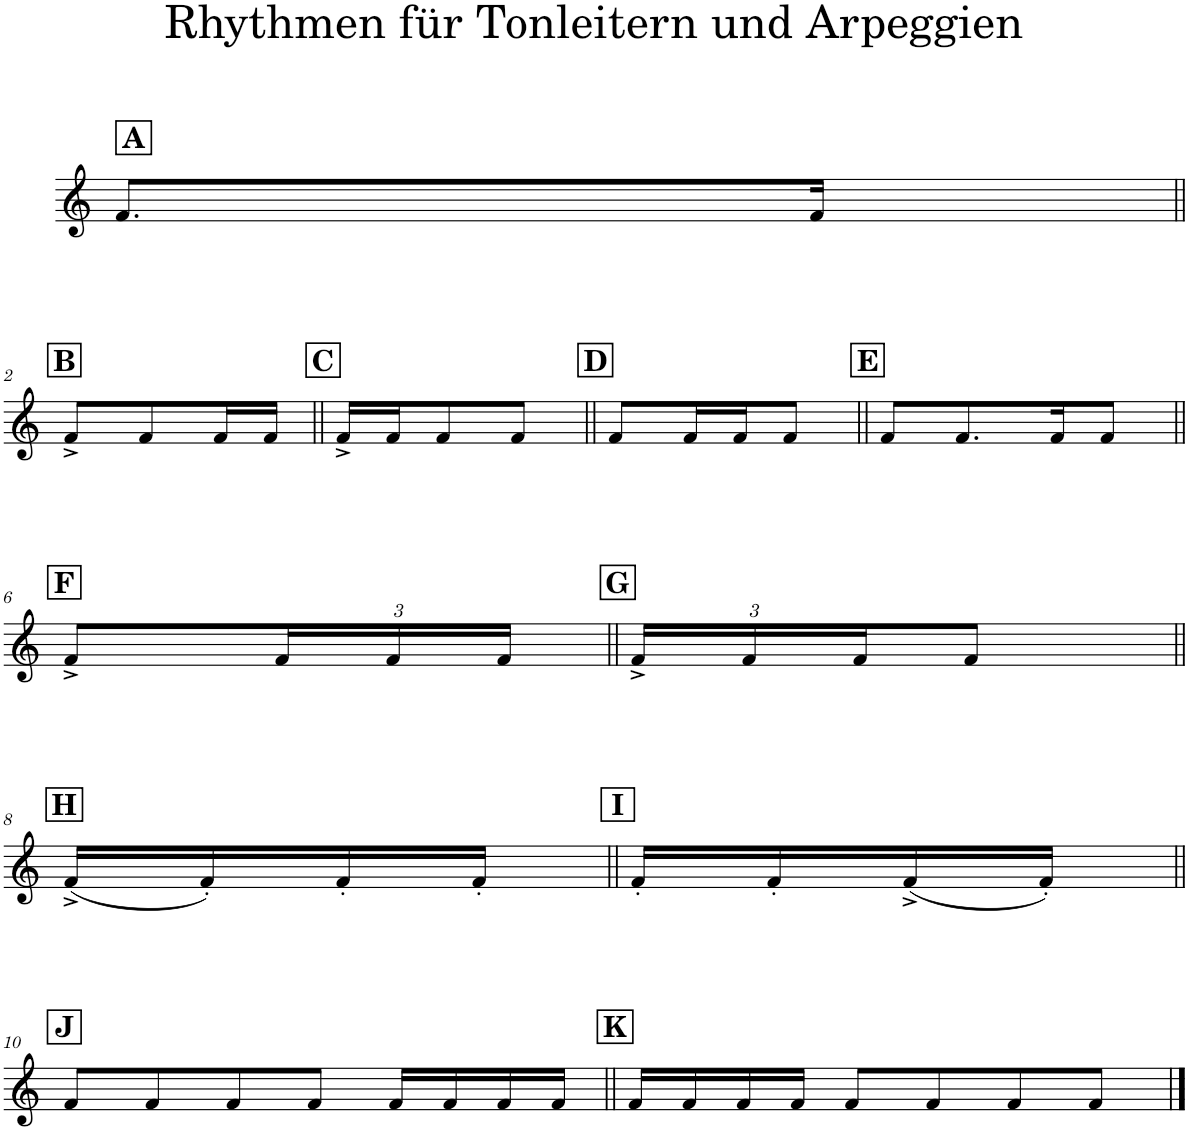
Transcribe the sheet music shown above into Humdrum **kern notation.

**kern
*part1
*staff1
*I"Piano
*I'Pno.
*clefG2
*k[]
*M2/4
!!LO:REH:place=s1:a:B:cj:fs=14:t=A
=1
8.f/L
16f/Jk
!!LO:LB:g=z
!!LO:REH:place=s1:a:B:cj:fs=14:t=B
=2||
8f^/L
8f/
16f/L
16f/JJ
!!LO:REH:place=s1:a:B:cj:fs=14:t=C
=3||
16f^/LL
16f/J
8f/
8f/J
!!LO:REH:place=s1:a:B:cj:fs=14:t=D
=4||
8f/L
16f/L
16f/J
8f/J
!!LO:REH:place=s1:a:B:cj:fs=14:t=E
=5||
8f/L
8.f/
16f/K
8f/J
!!LO:LB:g=z
!!LO:REH:place=s1:a:B:cj:fs=14:t=F
=6||
8f^/L
*Xbrackettup
24f/L
24f/
24f/JJ
!!LO:REH:place=s1:a:B:cj:fs=14:t=G
=7||
24f^/LL
24f/
24f/J
8f/J
!!LO:LB:g=z
!!LO:REH:place=s1:a:B:cj:fs=14:t=H
=8||
(16f^/LL
16f'/)
16f'/
16f'/JJ
!!LO:REH:place=s1:a:B:cj:fs=14:t=I
=9||
16f'/LL
16f'/
(16f^/
16f'/JJ)
!!LO:LB:g=z
!!LO:REH:place=s1:a:B:cj:fs=14:t=J
=10||
8f/L
8f/
8f/
8f/J
16f/LL
16f/
16f/
16f/JJ
!!LO:REH:place=s1:a:B:cj:fs=14:t=K
=11||
16f/LL
16f/
16f/
16f/JJ
8f/L
8f/
8f/
8f/J
==
*-
